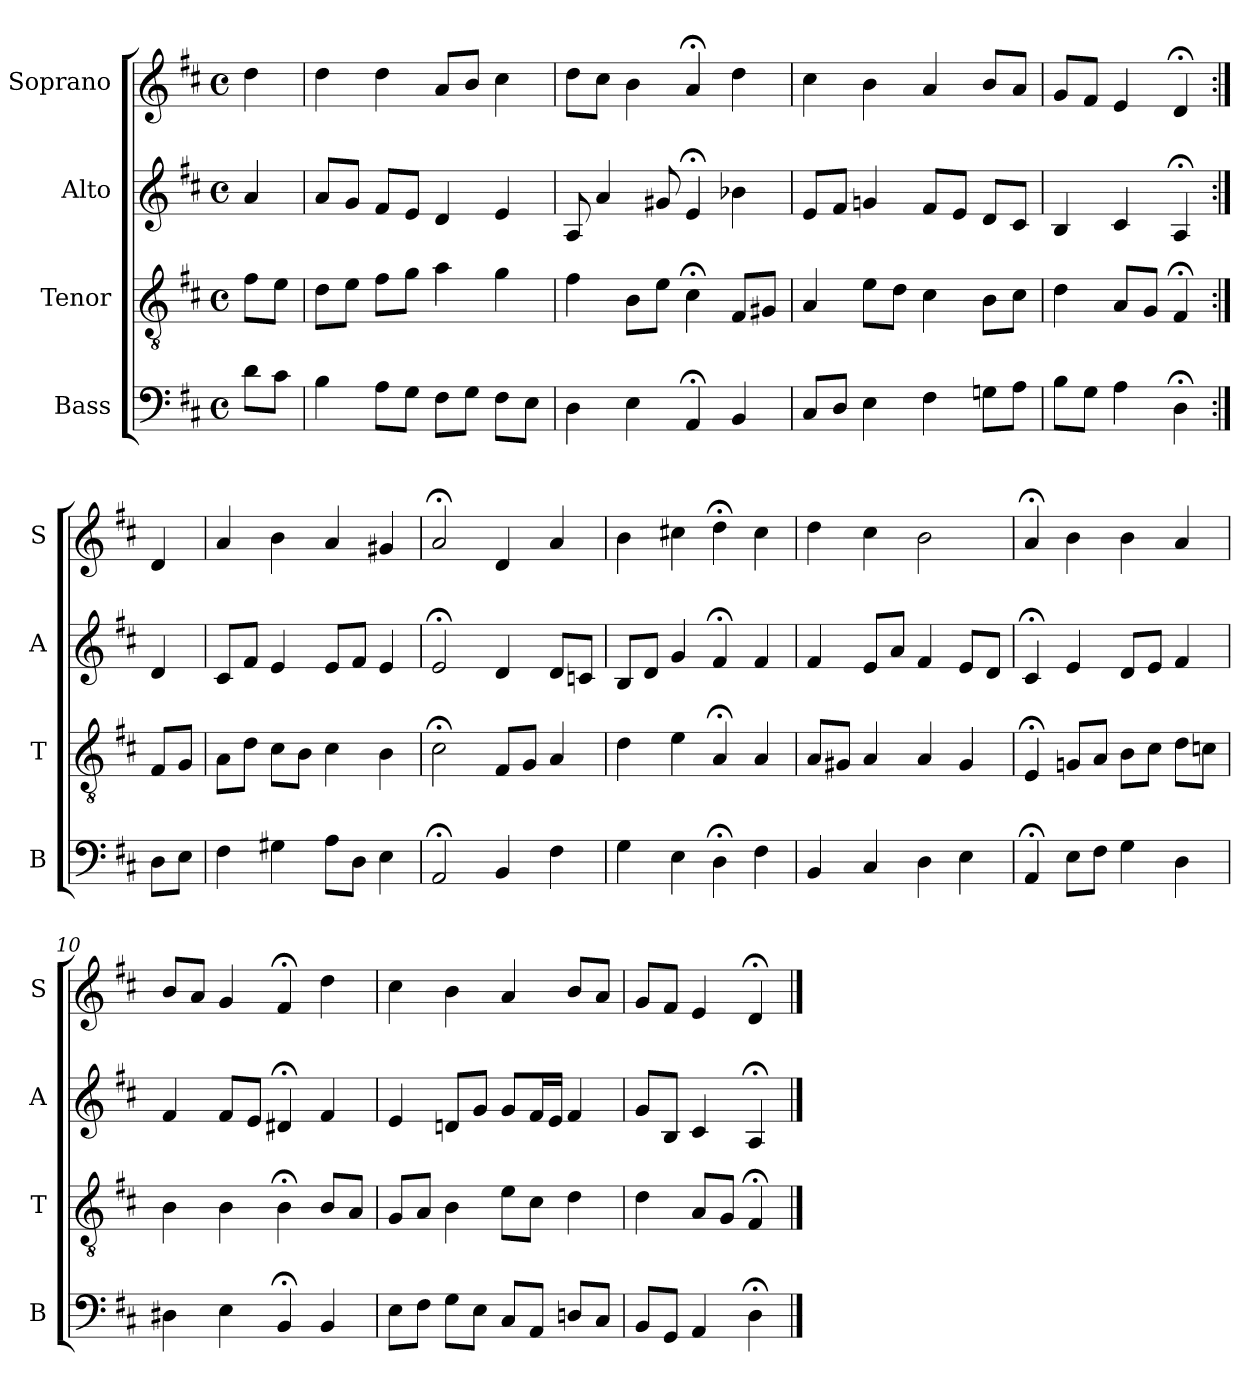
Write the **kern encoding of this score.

**kern	**kern	**kern	**kern
*part4	*part3	*part2	*part1
*staff4	*staff3	*staff2	*staff1
*I"Bass	*I"Tenor	*I"Alto	*I"Soprano
*I'B	*I'T	*I'A	*I'S
*clefF4	*clefGv2	*clefG2	*clefG2
*k[f#c#]	*k[f#c#]	*k[f#c#]	*k[f#c#]
*D:	*D:	*D:	*D:
*M4/4	*M4/4	*M4/4	*M4/4
*met(c)	*met(c)	*met(c)	*met(c)
*MM100	*MM100	*MM100	*MM100
=	=	=	=
8dL	8f#L	4a	4dd
8c#J	8eJ	.	.
=1	=1	=1	=1
4B	8dL	8aL	4dd
.	8eJ	8gJ	.
8AL	8f#L	8f#L	4dd
8GJ	8gJ	8eJ	.
8F#L	4a	4d	8aL
8GJ	.	.	8bJ
8F#L	4g	4e	4cc#
8EJ	.	.	.
=2	=2	=2	=2
4D	4f#	8A	8ddL
.	.	4a	8cc#J
4E	8BL	.	4b
.	8eJ	8g#X	.
4AA;<	4c#;<	4e;<	4a;<
4BB	8F#L	4b-X	4dd
.	8G#XJ	.	.
=3	=3	=3	=3
8C#L	4A	8eL	4cc#
8DJ	.	8f#J	.
4E	8eL	4gn	4b
.	8dJ	.	.
4F#	4c#	8f#L	4a
.	.	8eJ	.
8GnL	8BL	8dL	8bL
8AJ	8c#J	8c#J	8aJ
=4	=4	=4	=4
8BL	4d	4B	8gL
8GJ	.	.	8f#J
4A	8AL	4c#	4e
.	8GJ	.	.
4D;<	4F#;<	4A;<	4d;<
=:|!	=:|!	=:|!	=:|!
8DL	8F#L	4d	4d
8EJ	8GJ	.	.
=5	=5	=5	=5
4F#	8AL	8c#L	4a
.	8dJ	8f#J	.
4G#X	8c#L	4e	4b
.	8BJ	.	.
8AL	4c#	8eL	4a
8DJ	.	8f#J	.
4E	4B	4e	4g#X
=6	=6	=6	=6
2AA;<	2c#;<	2e;<	2a;<
4BB	8F#L	4d	4d
.	8GJ	.	.
4F#	4A	8dL	4a
.	.	8cnJ	.
=7	=7	=7	=7
4G	4d	8BL	4b
.	.	8dJ	.
4E	4e	4g	4cc#X
4D;<	4A;<	4f#;<	4dd;<
4F#	4A	4f#	4cc#
=8	=8	=8	=8
4BB	8AL	4f#	4dd
.	8G#XJ	.	.
4C#	4A	8eL	4cc#
.	.	8aJ	.
4D	4A	4f#	2b
4E	4G#	8eL	.
.	.	8dJ	.
=9	=9	=9	=9
4AA;<	4E;<	4c#;<	4a;<
8EL	8GnL	4e	4b
8F#J	8AJ	.	.
4G	8BL	8dL	4b
.	8c#J	8eJ	.
4D	8dL	4f#	4a
.	8cnJ	.	.
=10	=10	=10	=10
4D#X	4B	4f#	8bL
.	.	.	8aJ
4E	4B	8f#L	4g
.	.	8eJ	.
4BB;<	4B;<	4d#X;<	4f#;<
4BB	8BL	4f#	4dd
.	8AJ	.	.
=11	=11	=11	=11
8EL	8GL	4e	4cc#
8F#J	8AJ	.	.
8GL	4B	8dnL	4b
8EJ	.	8gJ	.
8C#iL	8eiL	8giL	4ai
8AAJ	8c#J	16f#L	.
.	.	16eJJ	.
8DnL	4d	4f#	8bL
8C#J	.	.	8aJ
=12	=12	=12	=12
8BBL	4d	8gL	8gL
8GGJ	.	8BJ	8f#J
4AA	8AL	4c#	4e
.	8GJ	.	.
4D;<	4F#;<	4A;<	4d;<
==	==	==	==
*-	*-	*-	*-
